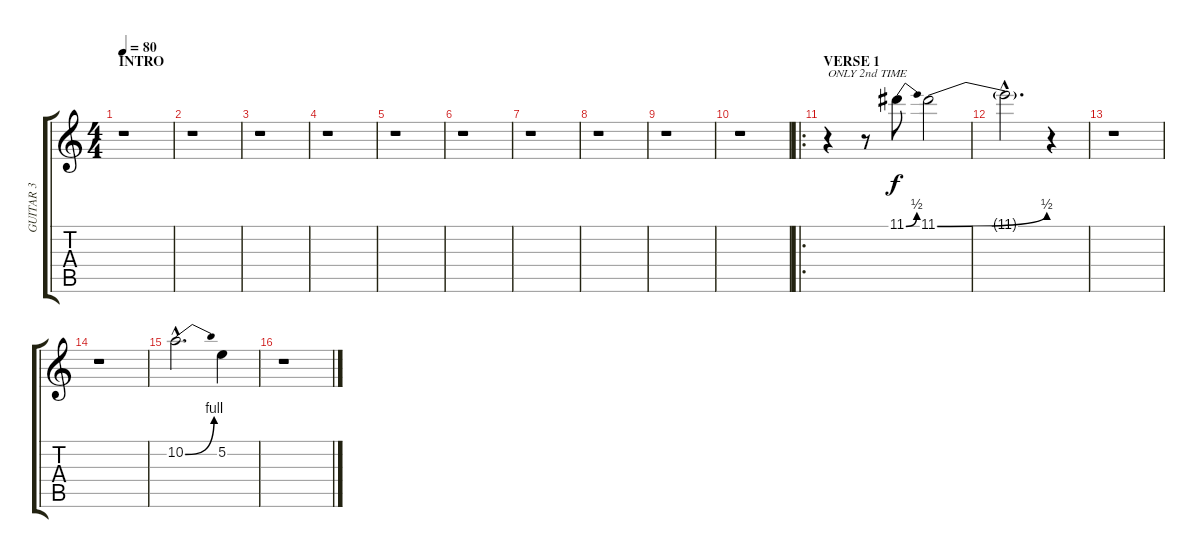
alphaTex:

\track ("GUITAR 3" "GUITAR 3") {instrument distortionguitar}
\staff {score tabs}
\tuning (E4 B3 G3 D3 A2 E2) {hide}
\ts (4 4)
\section ("" "INTRO")
\tempo 80
\clef g2
\ks c
r.1{dy f instrument distortionguitar} |
r.1 |
r.1 |
r.1 |
r.1 |
r.1 |
r.1 |
r.1 |
r.1 |
r.1 |
\ro
\section ("" "VERSE 1")
r.4{txt "ONLY 2nd TIME"} r.8 11.1{be (bend 0 0 60 2)}.8 11.1{be (bend 0 0 60 2)}.2 |
11.1{hac t}.2{d} r.4 |
r.1 |
r.1 |
10.2{be (bend 0 0 60 4) hac}.2{d} 5.2.4 |
r.1
